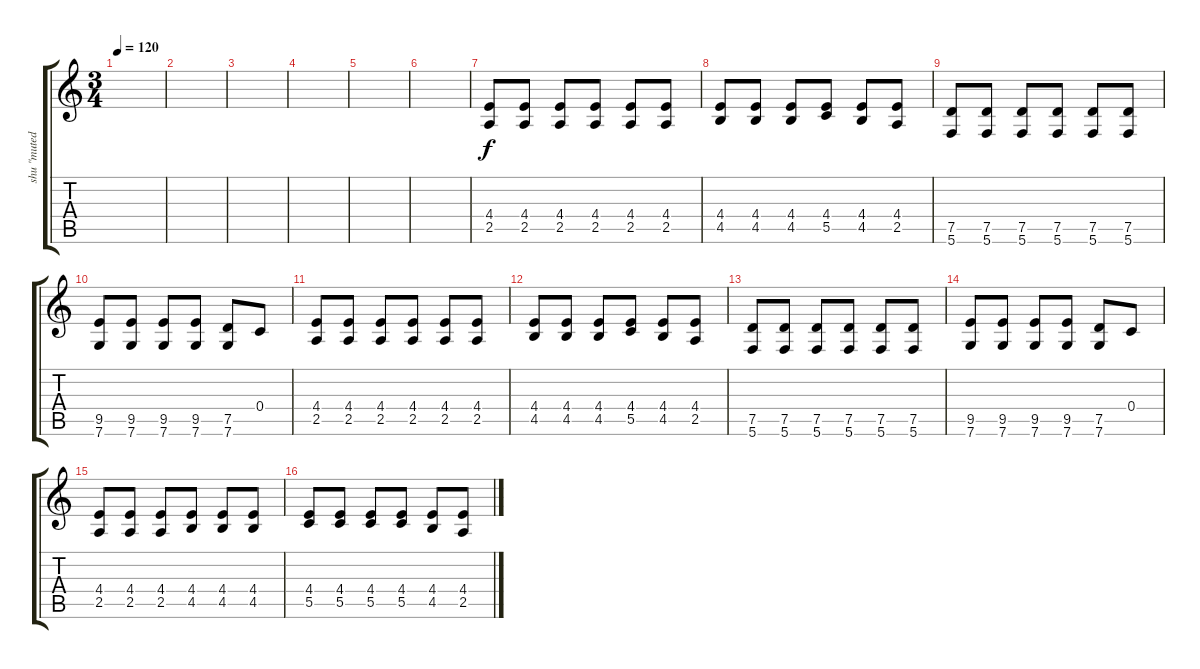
\track ("shu \"muted\"" "shu \"muted") {instrument electricguitarmuted}
\staff {score tabs}
\tuning (D4 A3 F3 C3 G2 C2) {hide}
\ts (3 4)
\tempo 120
\clef g2
\ks c
|
|
|
|
|
|
(4.4 2.5).8 (4.4 2.5).8 (4.4 2.5).8 (4.4 2.5).8 (4.4 2.5).8 (4.4 2.5).8 |
(4.4 4.5).8 (4.4 4.5).8 (4.4 4.5).8 (4.4 5.5).8 (4.4 4.5).8 (4.4 2.5).8 |
(7.5 5.6).8 (7.5 5.6).8 (7.5 5.6).8 (7.5 5.6).8 (7.5 5.6).8 (7.5 5.6).8 |
(9.5 7.6).8 (9.5 7.6).8 (9.5 7.6).8 (9.5 7.6).8 (7.5 7.6).8 0.4.8 |
(4.4 2.5).8 (4.4 2.5).8 (4.4 2.5).8 (4.4 2.5).8 (4.4 2.5).8 (4.4 2.5).8 |
(4.4 4.5).8 (4.4 4.5).8 (4.4 4.5).8 (4.4 5.5).8 (4.4 4.5).8 (4.4 2.5).8 |
(7.5 5.6).8 (7.5 5.6).8 (7.5 5.6).8 (7.5 5.6).8 (7.5 5.6).8 (7.5 5.6).8 |
(9.5 7.6).8 (9.5 7.6).8 (9.5 7.6).8 (9.5 7.6).8 (7.5 7.6).8 0.4.8 |
(4.4 2.5).8 (4.4 2.5).8 (4.4 2.5).8 (4.4 4.5).8 (4.4 4.5).8 (4.4 4.5).8 |
(4.4 5.5).8 (4.4 5.5).8 (4.4 5.5).8 (4.4 5.5).8 (4.4 4.5).8 (4.4 2.5).8
